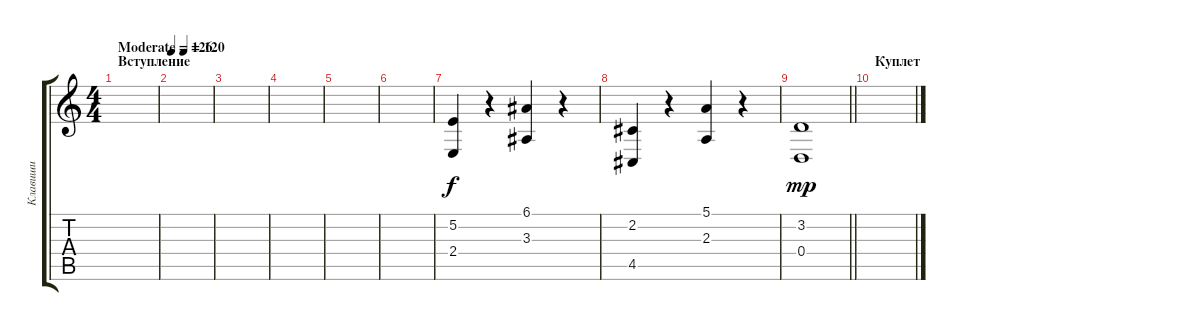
\track ("Клавиши" "Клавиши") {instrument brasssection}
\staff {score tabs}
\tuning (E4 B3 G3 D3 A2 E2) {hide}
\ts (4 4)
\section ("" "Вступление")
\tempo (120 "Moderate")
\clef g2
\ks c
|
\tempo 126
|
|
|
|
|
(5.2 2.4).4 r.4 (6.1 3.3).4 r.4 |
(2.2 4.5).4 r.4 (5.1 2.3).4 r.4 |
\barLineRight lightlight
(3.2 0.4).1{dy mp} |
\section ("" "Куплет")
